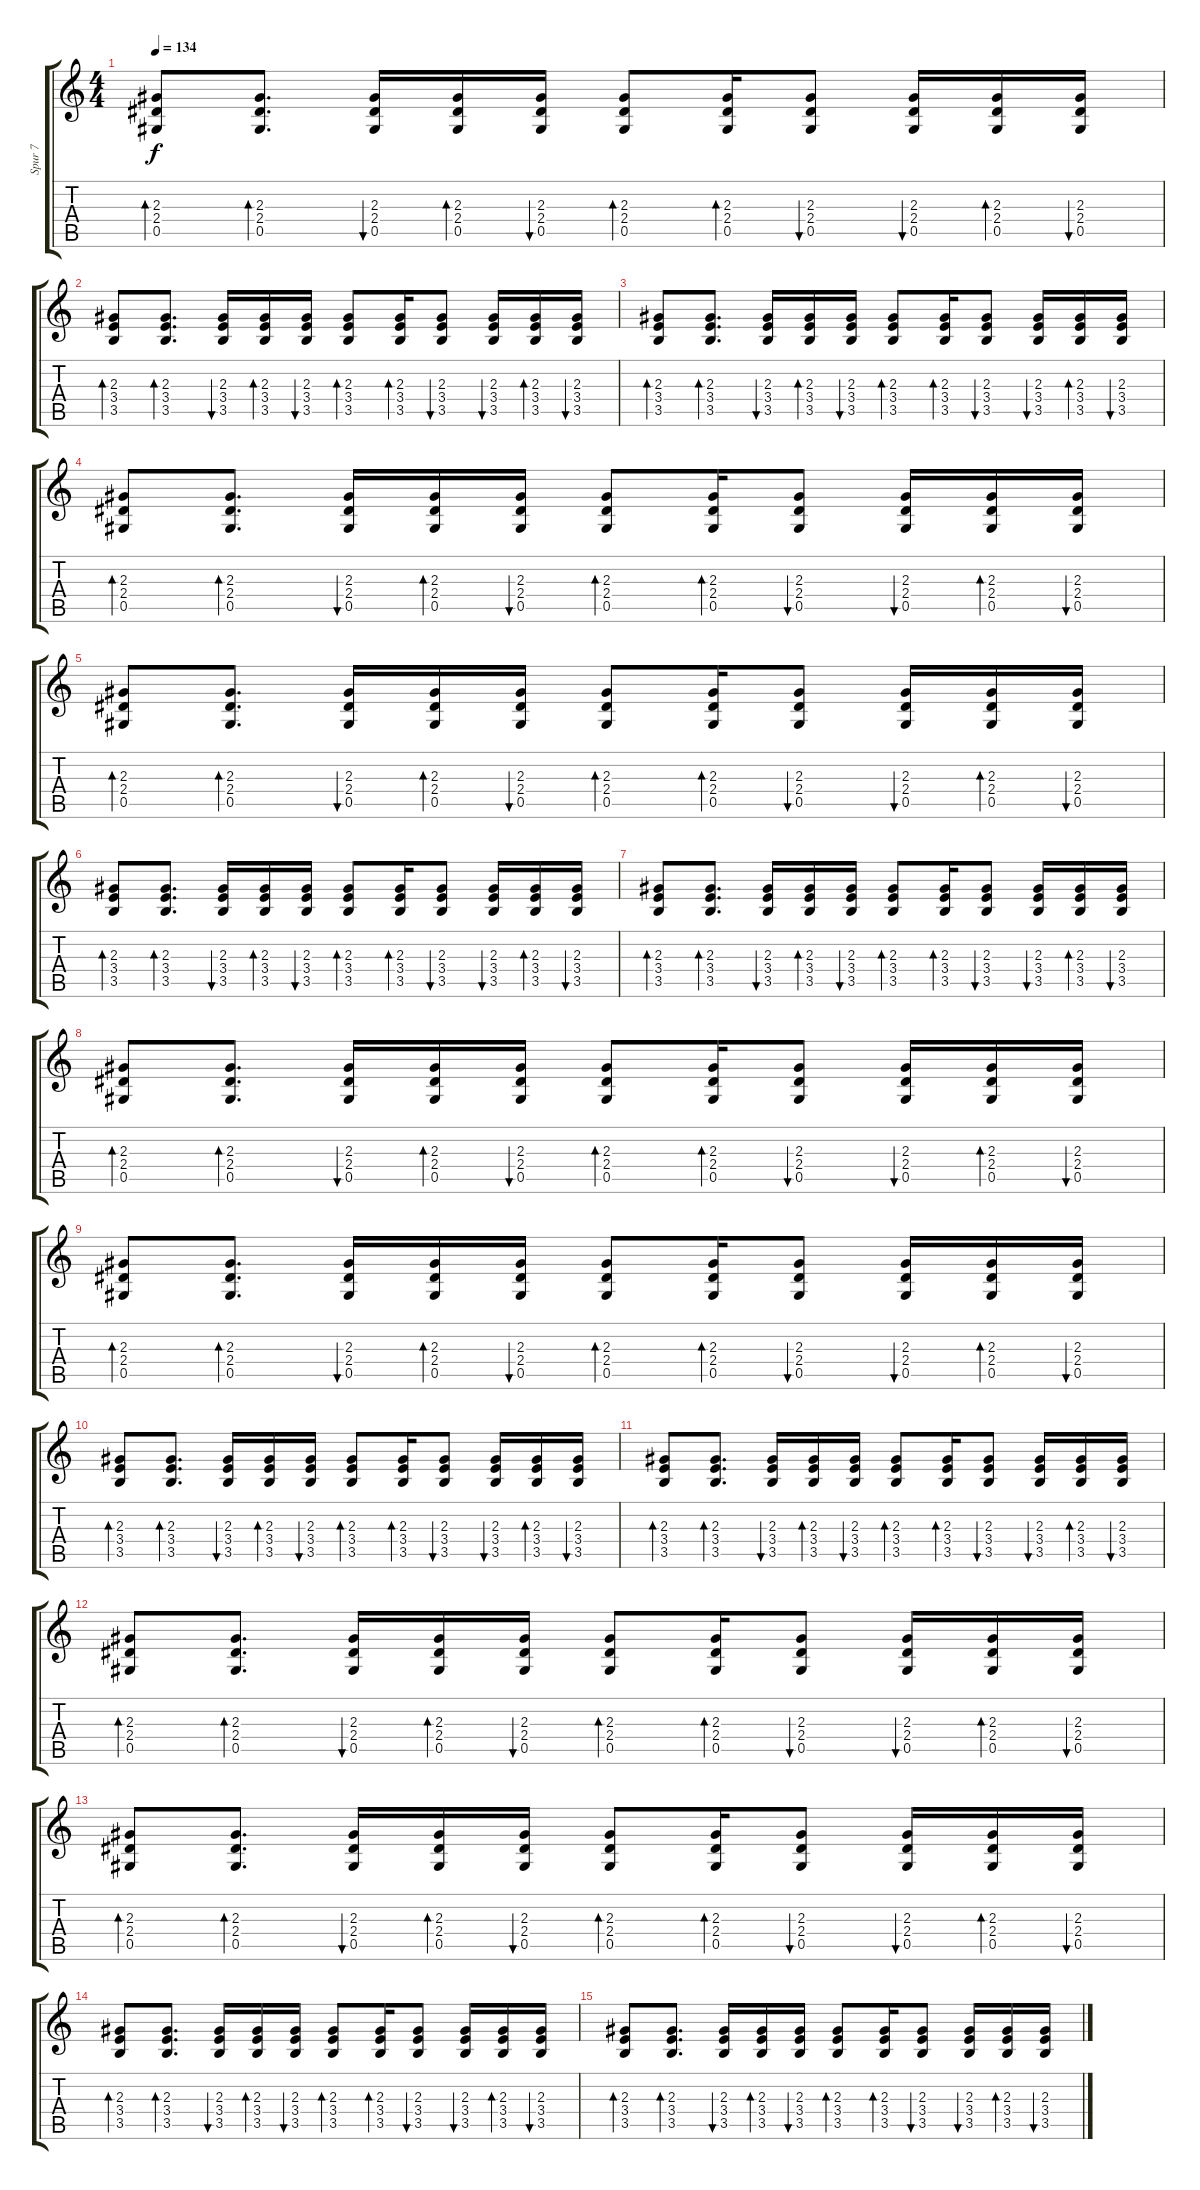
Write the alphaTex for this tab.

\track ("Spur 7" "Spur 7") {instrument overdrivenguitar}
\staff {score tabs}
\tuning (Eb4 Bb3 Gb3 Db3 Ab2 Eb2) {hide}
\ts (4 4)
\tempo 134
\clef g2
\ks c
(2.3 2.4 0.5).8{bd 30 dy f} (2.3 2.4 0.5).8{d bd 30} (2.3 2.4 0.5).16{bu 30} (2.3 2.4 0.5).16{bd 30} (2.3 2.4 0.5).16{bu 30} (2.3 2.4 0.5).8{bd 30} (2.3 2.4 0.5).16{bd 30} (2.3 2.4 0.5).8{bu 30} (2.3 2.4 0.5).16{bu 30} (2.3 2.4 0.5).16{bd 30} (2.3 2.4 0.5).16{bu 30} |
(2.3 3.4 3.5).8{bd 30} (2.3 3.4 3.5).8{d bd 30} (2.3 3.4 3.5).16{bu 30} (2.3 3.4 3.5).16{bd 30} (2.3 3.4 3.5).16{bu 30} (2.3 3.4 3.5).8{bd 30} (2.3 3.4 3.5).16{bd 30} (2.3 3.4 3.5).8{bu 30} (2.3 3.4 3.5).16{bu 30} (2.3 3.4 3.5).16{bd 30} (2.3 3.4 3.5).16{bu 30} |
(2.3 3.4 3.5).8{bd 30} (2.3 3.4 3.5).8{d bd 30} (2.3 3.4 3.5).16{bu 30} (2.3 3.4 3.5).16{bd 30} (2.3 3.4 3.5).16{bu 30} (2.3 3.4 3.5).8{bd 30} (2.3 3.4 3.5).16{bd 30} (2.3 3.4 3.5).8{bu 30} (2.3 3.4 3.5).16{bu 30} (2.3 3.4 3.5).16{bd 30} (2.3 3.4 3.5).16{bu 30} |
(2.3 2.4 0.5).8{bd 30} (2.3 2.4 0.5).8{d bd 30} (2.3 2.4 0.5).16{bu 30} (2.3 2.4 0.5).16{bd 30} (2.3 2.4 0.5).16{bu 30} (2.3 2.4 0.5).8{bd 30} (2.3 2.4 0.5).16{bd 30} (2.3 2.4 0.5).8{bu 30} (2.3 2.4 0.5).16{bu 30} (2.3 2.4 0.5).16{bd 30} (2.3 2.4 0.5).16{bu 30} |
(2.3 2.4 0.5).8{bd 30} (2.3 2.4 0.5).8{d bd 30} (2.3 2.4 0.5).16{bu 30} (2.3 2.4 0.5).16{bd 30} (2.3 2.4 0.5).16{bu 30} (2.3 2.4 0.5).8{bd 30} (2.3 2.4 0.5).16{bd 30} (2.3 2.4 0.5).8{bu 30} (2.3 2.4 0.5).16{bu 30} (2.3 2.4 0.5).16{bd 30} (2.3 2.4 0.5).16{bu 30} |
(2.3 3.4 3.5).8{bd 30} (2.3 3.4 3.5).8{d bd 30} (2.3 3.4 3.5).16{bu 30} (2.3 3.4 3.5).16{bd 30} (2.3 3.4 3.5).16{bu 30} (2.3 3.4 3.5).8{bd 30} (2.3 3.4 3.5).16{bd 30} (2.3 3.4 3.5).8{bu 30} (2.3 3.4 3.5).16{bu 30} (2.3 3.4 3.5).16{bd 30} (2.3 3.4 3.5).16{bu 30} |
(2.3 3.4 3.5).8{bd 30} (2.3 3.4 3.5).8{d bd 30} (2.3 3.4 3.5).16{bu 30} (2.3 3.4 3.5).16{bd 30} (2.3 3.4 3.5).16{bu 30} (2.3 3.4 3.5).8{bd 30} (2.3 3.4 3.5).16{bd 30} (2.3 3.4 3.5).8{bu 30} (2.3 3.4 3.5).16{bu 30} (2.3 3.4 3.5).16{bd 30} (2.3 3.4 3.5).16{bu 30} |
(2.3 2.4 0.5).8{bd 30} (2.3 2.4 0.5).8{d bd 30} (2.3 2.4 0.5).16{bu 30} (2.3 2.4 0.5).16{bd 30} (2.3 2.4 0.5).16{bu 30} (2.3 2.4 0.5).8{bd 30} (2.3 2.4 0.5).16{bd 30} (2.3 2.4 0.5).8{bu 30} (2.3 2.4 0.5).16{bu 30} (2.3 2.4 0.5).16{bd 30} (2.3 2.4 0.5).16{bu 30} |
(2.3 2.4 0.5).8{bd 30} (2.3 2.4 0.5).8{d bd 30} (2.3 2.4 0.5).16{bu 30} (2.3 2.4 0.5).16{bd 30} (2.3 2.4 0.5).16{bu 30} (2.3 2.4 0.5).8{bd 30} (2.3 2.4 0.5).16{bd 30} (2.3 2.4 0.5).8{bu 30} (2.3 2.4 0.5).16{bu 30} (2.3 2.4 0.5).16{bd 30} (2.3 2.4 0.5).16{bu 30} |
(2.3 3.4 3.5).8{bd 30} (2.3 3.4 3.5).8{d bd 30} (2.3 3.4 3.5).16{bu 30} (2.3 3.4 3.5).16{bd 30} (2.3 3.4 3.5).16{bu 30} (2.3 3.4 3.5).8{bd 30} (2.3 3.4 3.5).16{bd 30} (2.3 3.4 3.5).8{bu 30} (2.3 3.4 3.5).16{bu 30} (2.3 3.4 3.5).16{bd 30} (2.3 3.4 3.5).16{bu 30} |
(2.3 3.4 3.5).8{bd 30} (2.3 3.4 3.5).8{d bd 30} (2.3 3.4 3.5).16{bu 30} (2.3 3.4 3.5).16{bd 30} (2.3 3.4 3.5).16{bu 30} (2.3 3.4 3.5).8{bd 30} (2.3 3.4 3.5).16{bd 30} (2.3 3.4 3.5).8{bu 30} (2.3 3.4 3.5).16{bu 30} (2.3 3.4 3.5).16{bd 30} (2.3 3.4 3.5).16{bu 30} |
(2.3 2.4 0.5).8{bd 30} (2.3 2.4 0.5).8{d bd 30} (2.3 2.4 0.5).16{bu 30} (2.3 2.4 0.5).16{bd 30} (2.3 2.4 0.5).16{bu 30} (2.3 2.4 0.5).8{bd 30} (2.3 2.4 0.5).16{bd 30} (2.3 2.4 0.5).8{bu 30} (2.3 2.4 0.5).16{bu 30} (2.3 2.4 0.5).16{bd 30} (2.3 2.4 0.5).16{bu 30} |
(2.3 2.4 0.5).8{bd 30} (2.3 2.4 0.5).8{d bd 30} (2.3 2.4 0.5).16{bu 30} (2.3 2.4 0.5).16{bd 30} (2.3 2.4 0.5).16{bu 30} (2.3 2.4 0.5).8{bd 30} (2.3 2.4 0.5).16{bd 30} (2.3 2.4 0.5).8{bu 30} (2.3 2.4 0.5).16{bu 30} (2.3 2.4 0.5).16{bd 30} (2.3 2.4 0.5).16{bu 30} |
(2.3 3.4 3.5).8{bd 30} (2.3 3.4 3.5).8{d bd 30} (2.3 3.4 3.5).16{bu 30} (2.3 3.4 3.5).16{bd 30} (2.3 3.4 3.5).16{bu 30} (2.3 3.4 3.5).8{bd 30} (2.3 3.4 3.5).16{bd 30} (2.3 3.4 3.5).8{bu 30} (2.3 3.4 3.5).16{bu 30} (2.3 3.4 3.5).16{bd 30} (2.3 3.4 3.5).16{bu 30} |
(2.3 3.4 3.5).8{bd 30} (2.3 3.4 3.5).8{d bd 30} (2.3 3.4 3.5).16{bu 30} (2.3 3.4 3.5).16{bd 30} (2.3 3.4 3.5).16{bu 30} (2.3 3.4 3.5).8{bd 30} (2.3 3.4 3.5).16{bd 30} (2.3 3.4 3.5).8{bu 30} (2.3 3.4 3.5).16{bu 30} (2.3 3.4 3.5).16{bd 30} (2.3 3.4 3.5).16{bu 30}
